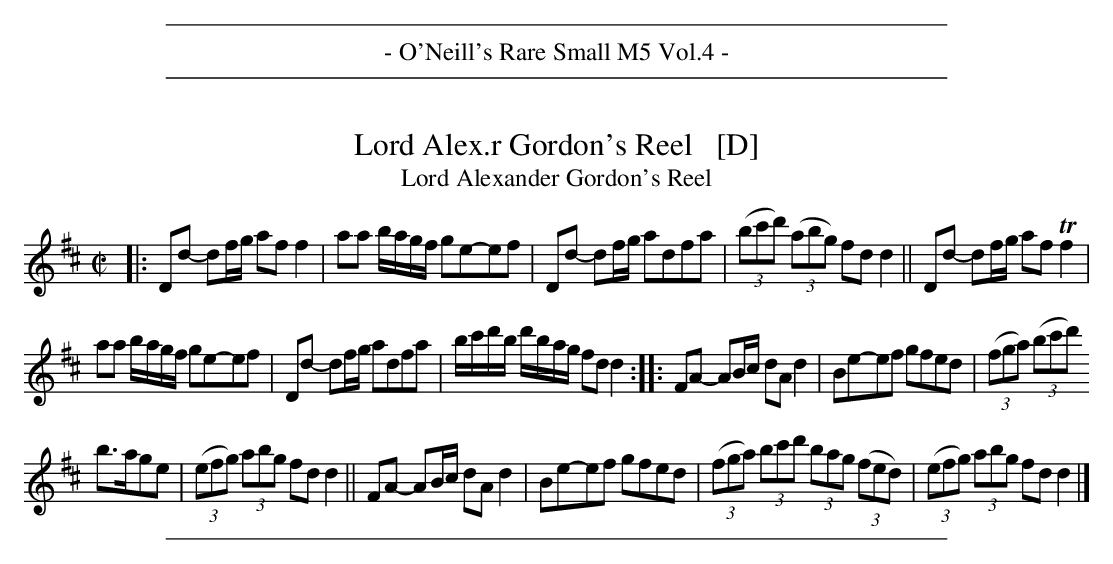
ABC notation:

X:1
T: Lord Alex.r Gordon's Reel   [D]
T: Lord Alexander Gordon's Reel
M: C|
L: 1/8
K: D
|:\
Dd- df/g/ af f2 | aa b/a/g/f/ ge-ef | Dd- df/g/ adfa | (3(bc'd') (3(abg) fdd2 || Dd- df/g/ afTf2 |
aa b/a/g/f/ ge-ef | Dd- df/g/ adfa | b/c'/d'/b/ d'/b/a/g/ fdd2 :: FA- AB/c/ dAd2 | Be-ef gfed | (3(fga) (3(bc'd')
b>age | (3(efg) (3abg fdd2 || FA- AB/c/ dAd2 | Be-ef gfed | (3(fga) (3bc'd' (3bag (3(fed) | (3(efg) (3abg fdd2 |]
